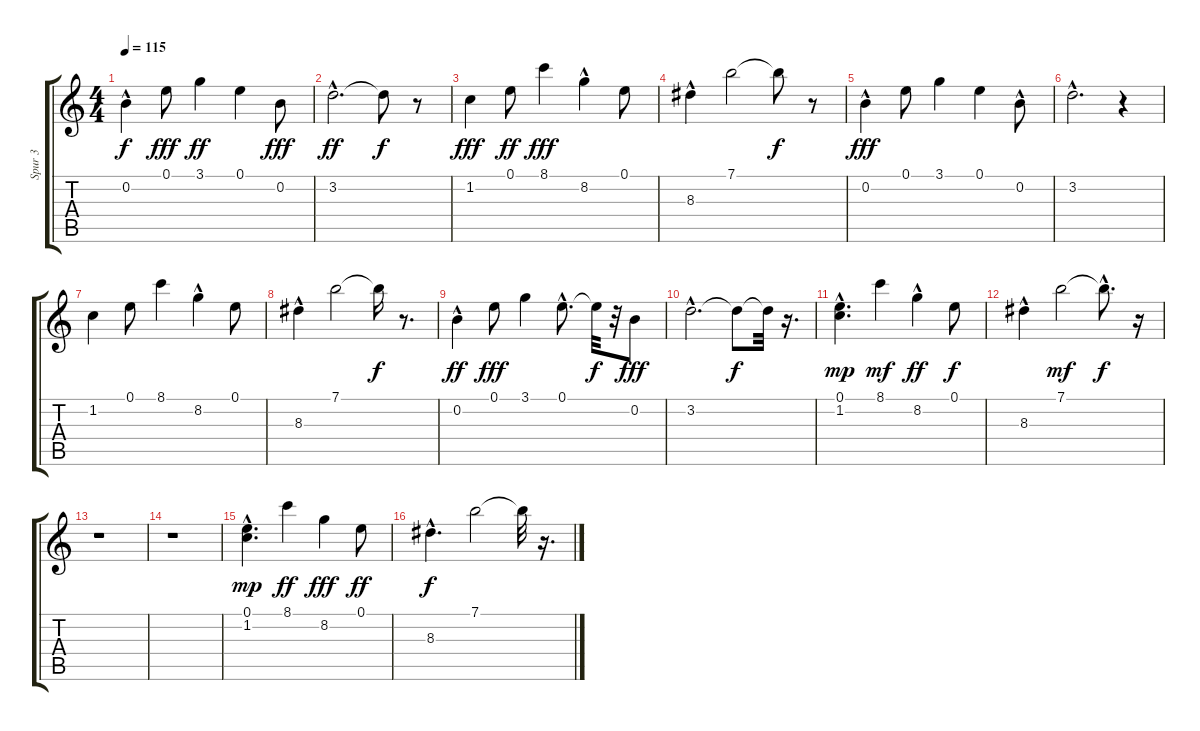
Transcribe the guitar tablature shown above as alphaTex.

\track ("Spur 3" "Spur 3") {instrument electricguitarclean}
\staff {score tabs}
\tuning (E4 B3 G3 D3 A2 E2) {hide}
\ts (4 4)
\tempo 115
\clef g2
\ks c
0.2{hac}.4{dy f} 0.1.8{dy fff} 3.1.4{dy ff} 0.1.4 0.2.8{dy fff} |
3.2{hac}.2{d dy ff} 3.2{t}.8{dy f} r.8 |
1.2.4{dy fff} 0.1.8{dy ff} 8.1.4{dy fff} 8.2{hac}.4 0.1.8 |
8.3{hac}.4 7.1.2 7.1{t}.8{dy f} r.8 |
0.2{hac}.4{dy fff} 0.1.8 3.1.4 0.1.4 0.2{hac}.8 |
3.2{hac}.2{d} r.4 |
1.2.4 0.1.8 8.1.4 8.2{hac}.4 0.1.8 |
8.3{hac}.4 7.1.2 7.1{t}.16{dy f} r.8{d} |
0.2{hac}.4{dy ff} 0.1.8{dy fff} 3.1.4 0.1{hac}.8{d} 0.1{t}.32{dy f} r.32 0.2.8{dy fff} |
3.2{hac}.2{d} 3.2{t}.8{dy f} 3.2{t}.32 r.16{d} |
(0.1{hac} 1.2).4{d dy mp volume 11 instrument electricguitarclean} 8.1.4{dy mf} 8.2{hac}.4{dy ff} 0.1.8{dy f} |
8.3{hac}.4 7.1.2{dy mf} 7.1{hac t}.8{d dy f} r.16 |
r.1 |
r.1 |
(0.1{hac} 1.2).4{d dy mp volume 11 instrument electricguitarclean} 8.1.4{dy ff} 8.2.4{dy fff} 0.1.8{dy ff} |
8.3{hac}.4{d dy f} 7.1.2 7.1{t}.32 r.16{d}
